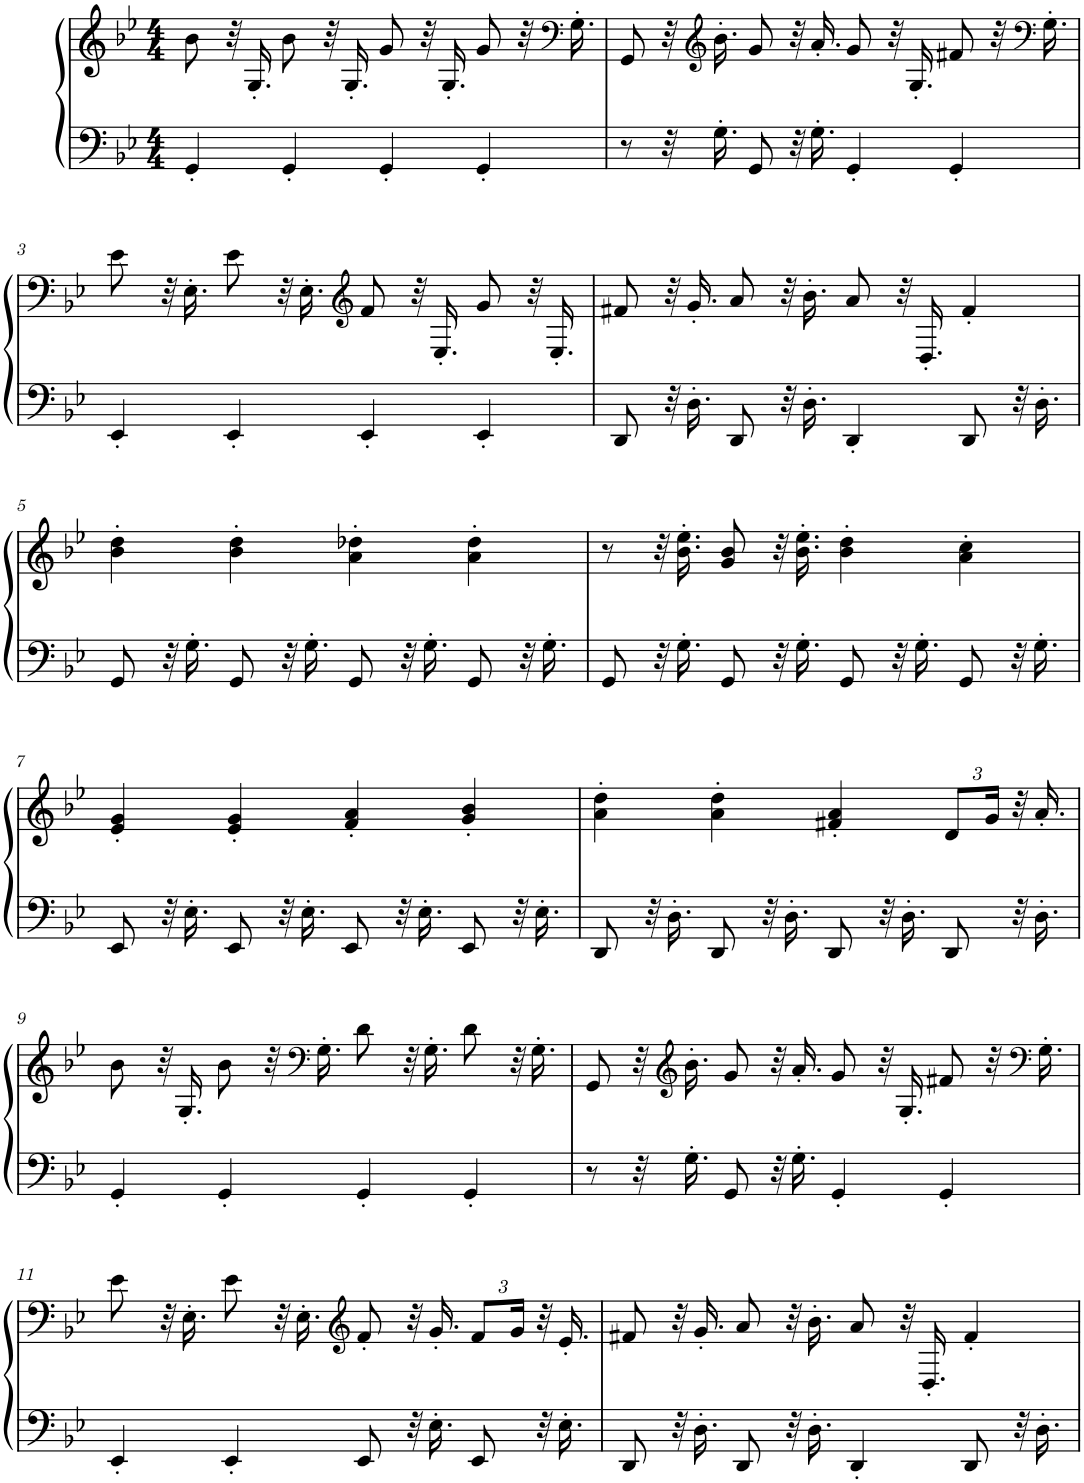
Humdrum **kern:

**kern	**kern
*part1	*part1
*staff2	*staff1
*I"Klavier, reFX Nexus #2 (MIDI)	*
*I'Klav.	*
*clefF4	*clefG2
*k[b-e-]	*k[b-e-]
*M4/4	*M4/4
=1	=1
4GG'/	8b-\
.	32r
.	16.G'/
4GG'/	8b-\
.	32r
.	16.G'/
4GG'/	8g/
.	32r
.	16.G'/
4GG'/	8g/
.	32r
*	*clefF4
.	16.G'\
=2	=2
8r	8GG/
32r	32r
*	*clefG2
16.G'\	16.b-'\
8GG/	8g/
32r	32r
16.G'\	16.a'/
4GG'/	8g/
.	32r
.	16.G'/
4GG'/	8f#X/
.	32r
*	*clefF4
.	16.G'\
!!LO:LB:g=z
=3	=3
4EE-'/	8e-\
.	32r
.	16.E-'\
4EE-'/	8e-\
.	32r
.	16.E-'\
*	*clefG2
4EE-'/	8f/
.	32r
.	16.E-'/
4EE-'/	8g/
.	32r
.	16.E-'/
=4	=4
8DD/	8f#X/
32r	32r
16.D'\	16.g'/
8DD/	8a/
32r	32r
16.D'\	16.b-'\
4DD'/	8a/
.	32r
.	16.D'/
8DD/	4f#'/
32r	.
16.D'\	.
!!LO:LB:g=z
=5	=5
8GG/	4b-\' 4dd\'
32r	.
16.G'\	.
8GG/	4b-\' 4dd\'
32r	.
16.G'\	.
8GG/	4a\' 4dd-X\'
32r	.
16.G'\	.
8GG/	4a\' 4dd-\'
32r	.
16.G'\	.
=6	=6
8GG/	8r
32r	32r
16.G'\	16.b-\' 16.ee-\'
8GG/	8g/ 8b-/
32r	32r
16.G'\	16.b-\' 16.ee-\'
8GG/	4b-\' 4dd\'
32r	.
16.G'\	.
8GG/	4a\' 4cc\'
32r	.
16.G'\	.
!!LO:LB:g=z
=7	=7
8EE-/	4e-/' 4g/'
32r	.
16.E-'\	.
8EE-/	4e-/' 4g/'
32r	.
16.E-'\	.
8EE-/	4f/' 4a/'
32r	.
16.E-'\	.
8EE-/	4g/' 4b-/'
32r	.
16.E-'\	.
=8	=8
8DD/	4a\' 4dd\'
32r	.
16.D'\	.
8DD/	4a\' 4dd\'
32r	.
16.D'\	.
8DD/	4f#X/' 4a/'
32r	.
16.D'\	.
*	*Xbrackettup
8DD/	12d/L
.	24g/Jk
32r	32r
16.D'\	16.a'/
!!LO:LB:g=z
=9	=9
4GG'/	8b-\
.	32r
.	16.G'/
4GG'/	8b-\
.	32r
*	*clefF4
.	16.G'\
4GG'/	8d\
.	32r
.	16.G'\
4GG'/	8d\
.	32r
.	16.G'\
=10	=10
8r	8GG/
32r	32r
*	*clefG2
16.G'\	16.b-'\
8GG/	8g/
32r	32r
16.G'\	16.a'/
4GG'/	8g/
.	32r
.	16.G'/
4GG'/	8f#X/
.	32r
*	*clefF4
.	16.G'\
!!LO:LB:g=z
=11	=11
4EE-'/	8e-\
.	32r
.	16.E-'\
4EE-'/	8e-\
.	32r
.	16.E-'\
*	*clefG2
8EE-/	8f'/
32r	32r
16.E-'\	16.g'/
8EE-/	12f/L
.	24g/Jk
32r	32r
16.E-'\	16.e-'/
=12	=12
8DD/	8f#X/
32r	32r
16.D'\	16.g'/
8DD/	8a/
32r	32r
16.D'\	16.b-'\
4DD'/	8a/
.	32r
.	16.D'/
8DD/	4f#'/
32r	.
16.D'\	.
=	=
*-	*-
